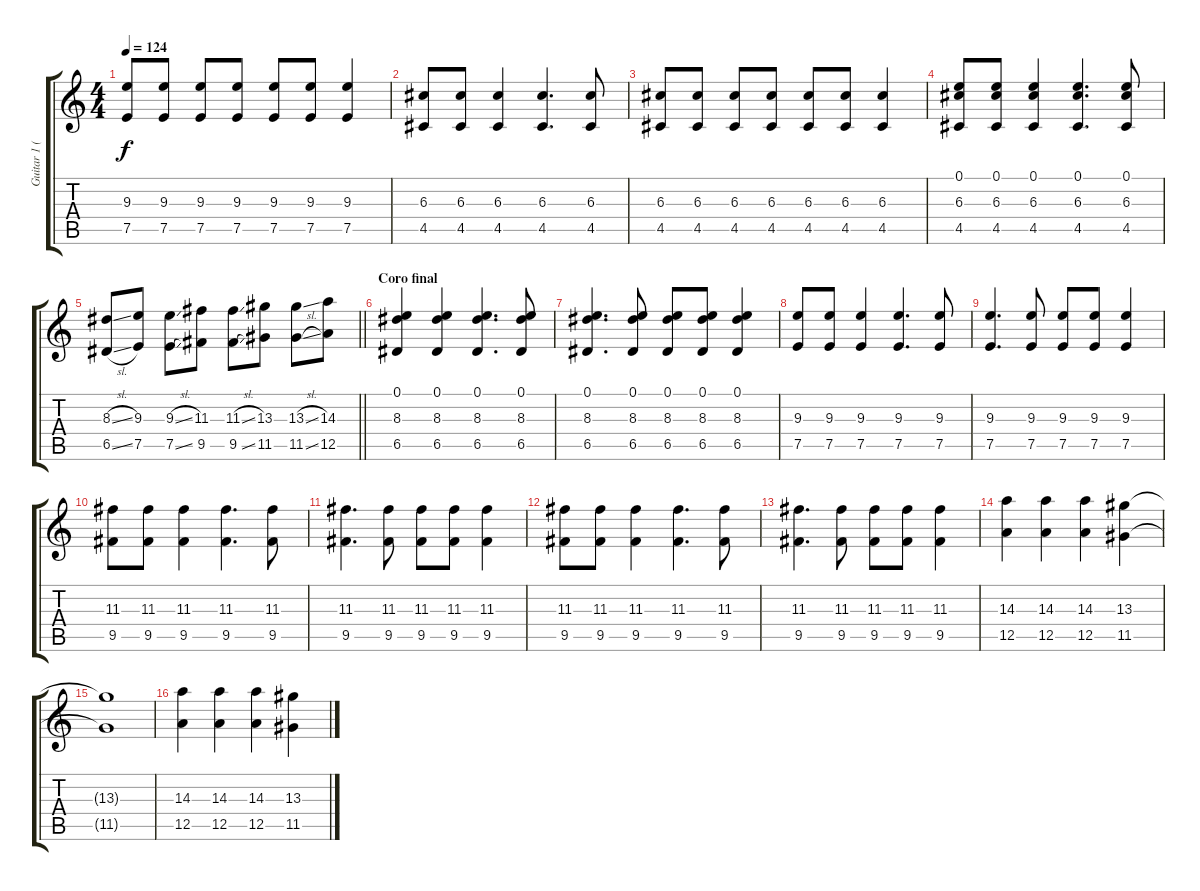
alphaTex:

\track ("Guitar 1 (Ryan Parrish)" "Guitar 1 (") {instrument distortionguitar}
\staff {score tabs}
\tuning (E4 B3 G3 D3 A2 D2) {hide}
\ts (4 4)
\tempo 124
\clef g2
\ks c
(9.3 7.5).8{dy f} (9.3 7.5).8 (9.3 7.5).8 (9.3 7.5).8 (9.3 7.5).8 (9.3 7.5).8 (9.3 7.5).4 |
(6.3 4.5).8 (6.3 4.5).8 (6.3 4.5).4 (6.3 4.5).4{d} (6.3 4.5).8 |
(6.3 4.5).8 (6.3 4.5).8 (6.3 4.5).8 (6.3 4.5).8 (6.3 4.5).8 (6.3 4.5).8 (6.3 4.5).4 |
(0.1 6.3 4.5).8 (0.1 6.3 4.5).8 (0.1 6.3 4.5).4 (0.1 6.3 4.5).4{d} (0.1 6.3 4.5).8 |
\barLineRight lightlight
(8.3{sl} 6.5{sl}).8 (9.3 7.5).8 (9.3{sl} 7.5{sl}).8 (11.3 9.5).8 (11.3{sl} 9.5{sl}).8 (13.3 11.5).8 (13.3{sl} 11.5{sl}).8 (14.3 12.5).8 |
\section ("" "Coro final")
(0.1 8.3 6.5).4 (0.1 8.3 6.5).4 (0.1 8.3 6.5).4{d} (0.1 8.3 6.5).8 |
(0.1 8.3 6.5).4{d} (0.1 8.3 6.5).8 (0.1 8.3 6.5).8 (0.1 8.3 6.5).8 (0.1 8.3 6.5).4 |
(9.3 7.5).8 (9.3 7.5).8 (9.3 7.5).4 (9.3 7.5).4{d} (9.3 7.5).8 |
(9.3 7.5).4{d} (9.3 7.5).8 (9.3 7.5).8 (9.3 7.5).8 (9.3 7.5).4 |
(11.3 9.5).8 (11.3 9.5).8 (11.3 9.5).4 (11.3 9.5).4{d} (11.3 9.5).8 |
(11.3 9.5).4{d} (11.3 9.5).8 (11.3 9.5).8 (11.3 9.5).8 (11.3 9.5).4 |
(11.3 9.5).8 (11.3 9.5).8 (11.3 9.5).4 (11.3 9.5).4{d} (11.3 9.5).8 |
(11.3 9.5).4{d} (11.3 9.5).8 (11.3 9.5).8 (11.3 9.5).8 (11.3 9.5).4 |
(14.3 12.5).4 (14.3 12.5).4 (14.3 12.5).4 (13.3 11.5).4 |
(13.3{t} 11.5{t}).1 |
(14.3 12.5).4 (14.3 12.5).4 (14.3 12.5).4 (13.3 11.5).4
